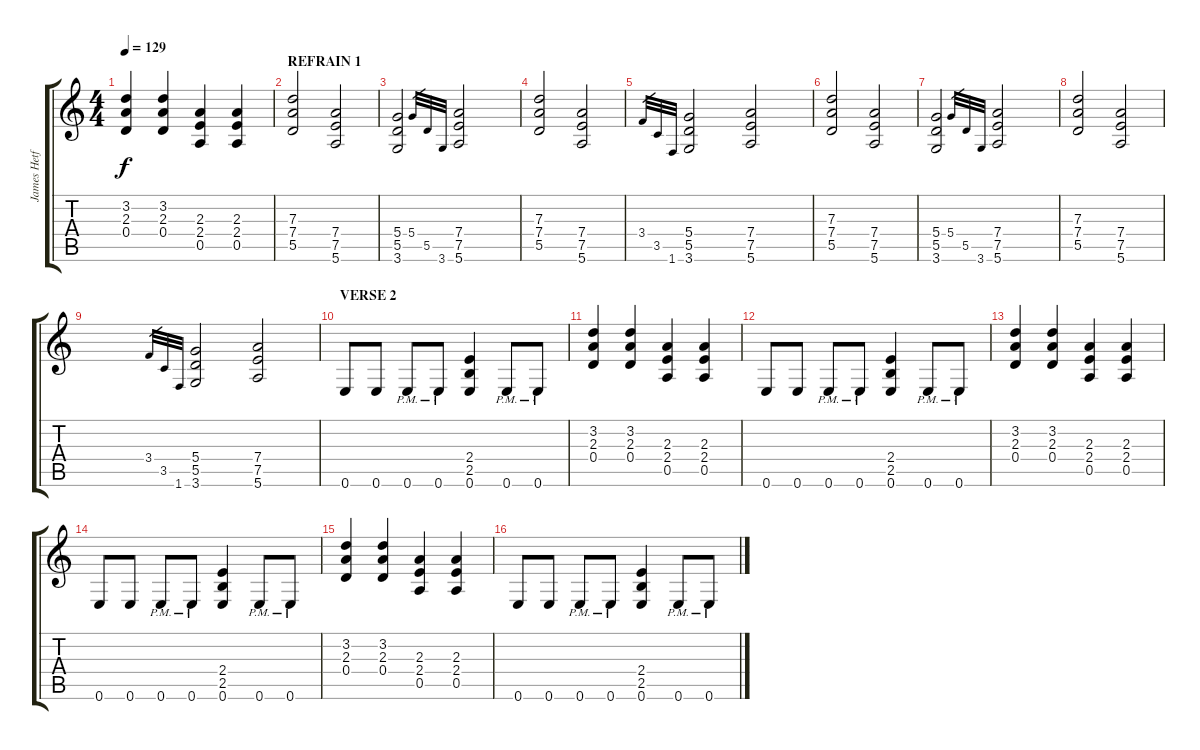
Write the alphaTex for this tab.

\track ("James Hetfield [lead guitar]" "James Hetf") {instrument distortionguitar}
\staff {score tabs}
\tuning (E4 B3 G3 D3 A2 E2) {hide}
\ts (4 4)
\tempo 129
\clef g2
\ks c
(3.2 2.3 0.4).4{dy f} (3.2 2.3 0.4).4 (2.3 2.4 0.5).4 (2.3 2.4 0.5).4 |
\section ("" "REFRAIN 1")
(7.3 7.4 5.5).2 (7.4 7.5 5.6).2 |
(5.4 5.5 3.6).2 5.4.32{gr} 5.5.32{gr} 3.6.32{gr} (7.4 7.5 5.6).2 |
(7.3 7.4 5.5).2 (7.4 7.5 5.6).2 |
3.4.32{gr} 3.5.32{gr} 1.6.32{gr} (5.4 5.5 3.6).2 (7.4 7.5 5.6).2 |
(7.3 7.4 5.5).2 (7.4 7.5 5.6).2 |
(5.4 5.5 3.6).2 5.4.32{gr} 5.5.32{gr} 3.6.32{gr} (7.4 7.5 5.6).2 |
(7.3 7.4 5.5).2 (7.4 7.5 5.6).2 |
3.4.32{gr} 3.5.32{gr} 1.6.32{gr} (5.4 5.5 3.6).2 (7.4 7.5 5.6).2 |
\section ("" "VERSE 2")
0.6.8 0.6.8 0.6{pm}.8 0.6{pm}.8 (2.4 2.5 0.6).4 0.6{pm}.8 0.6{pm}.8 |
(3.2 2.3 0.4).4 (3.2 2.3 0.4).4 (2.3 2.4 0.5).4 (2.3 2.4 0.5).4 |
0.6.8 0.6.8 0.6{pm}.8 0.6{pm}.8 (2.4 2.5 0.6).4 0.6{pm}.8 0.6{pm}.8 |
(3.2 2.3 0.4).4 (3.2 2.3 0.4).4 (2.3 2.4 0.5).4 (2.3 2.4 0.5).4 |
0.6.8 0.6.8 0.6{pm}.8 0.6{pm}.8 (2.4 2.5 0.6).4 0.6{pm}.8 0.6{pm}.8 |
(3.2 2.3 0.4).4 (3.2 2.3 0.4).4 (2.3 2.4 0.5).4 (2.3 2.4 0.5).4 |
0.6.8 0.6.8 0.6{pm}.8 0.6{pm}.8 (2.4 2.5 0.6).4 0.6{pm}.8 0.6{pm}.8
